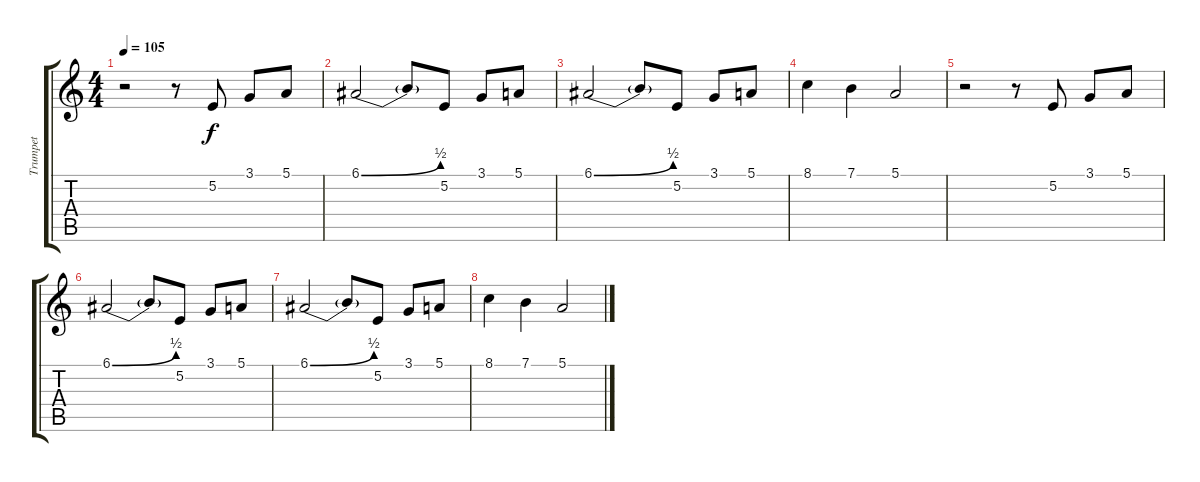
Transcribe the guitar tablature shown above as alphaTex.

\track ("Trumpet" "Trumpet") {instrument trumpet}
\staff {score tabs}
\tuning (E4 B3 G3 D3 A2 E2) {hide}
\ts (4 4)
\tempo 105
\clef g2
\ks c
r.2{dy f} r.8 5.2.8 3.1.8 5.1.8 |
6.1{be (bend 0 0 60 2)}.2 6.1{t}.8 5.2.8 3.1.8 5.1.8 |
6.1{be (bend 0 0 60 2)}.2 6.1{t}.8 5.2.8 3.1.8 5.1.8 |
8.1.4 7.1.4 5.1.2 |
r.2 r.8 5.2.8 3.1.8 5.1.8 |
6.1{be (bend 0 0 60 2)}.2 6.1{t}.8 5.2.8 3.1.8 5.1.8 |
6.1{be (bend 0 0 60 2)}.2 6.1{t}.8 5.2.8 3.1.8 5.1.8 |
8.1.4 7.1.4 5.1.2
